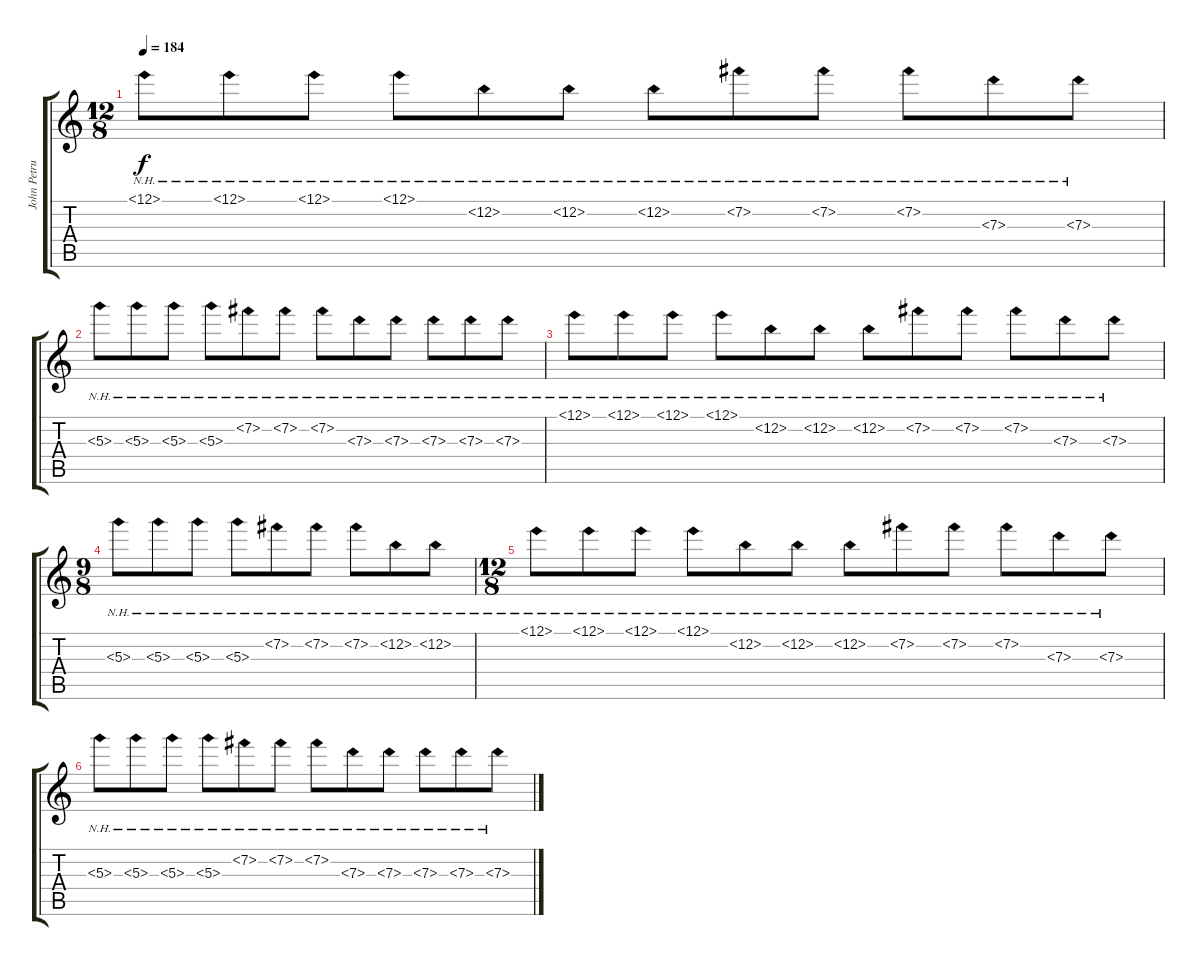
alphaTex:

\track ("John Petrucci - Guitar II" "John Petru") {instrument distortionguitar}
\staff {score tabs}
\tuning (E4 B3 G3 D3 A2 E2) {hide}
\ts (12 8)
\tempo 184
\clef g2
\ks c
12.1{nh}.8{dy f} 12.1{nh}.8 12.1{nh}.8 12.1{nh}.8 12.2{nh}.8 12.2{nh}.8 12.2{nh}.8 7.2{nh}.8 7.2{nh}.8 7.2{nh}.8 7.3{nh}.8 7.3{nh}.8 |
5.3{nh}.8 5.3{nh}.8 5.3{nh}.8 5.3{nh}.8 7.2{nh}.8 7.2{nh}.8 7.2{nh}.8 7.3{nh}.8 7.3{nh}.8 7.3{nh}.8 7.3{nh}.8 7.3{nh}.8 |
12.1{nh}.8 12.1{nh}.8 12.1{nh}.8 12.1{nh}.8 12.2{nh}.8 12.2{nh}.8 12.2{nh}.8 7.2{nh}.8 7.2{nh}.8 7.2{nh}.8 7.3{nh}.8 7.3{nh}.8 |
\ts (9 8)
5.3{nh}.8 5.3{nh}.8 5.3{nh}.8 5.3{nh}.8 7.2{nh}.8 7.2{nh}.8 7.2{nh}.8 12.2{nh}.8 12.2{nh}.8 |
\ts (12 8)
12.1{nh}.8 12.1{nh}.8 12.1{nh}.8 12.1{nh}.8 12.2{nh}.8 12.2{nh}.8 12.2{nh}.8 7.2{nh}.8 7.2{nh}.8 7.2{nh}.8 7.3{nh}.8 7.3{nh}.8 |
5.3{nh}.8 5.3{nh}.8 5.3{nh}.8 5.3{nh}.8 7.2{nh}.8 7.2{nh}.8 7.2{nh}.8 7.3{nh}.8 7.3{nh}.8 7.3{nh}.8 7.3{nh}.8 7.3{nh}.8
